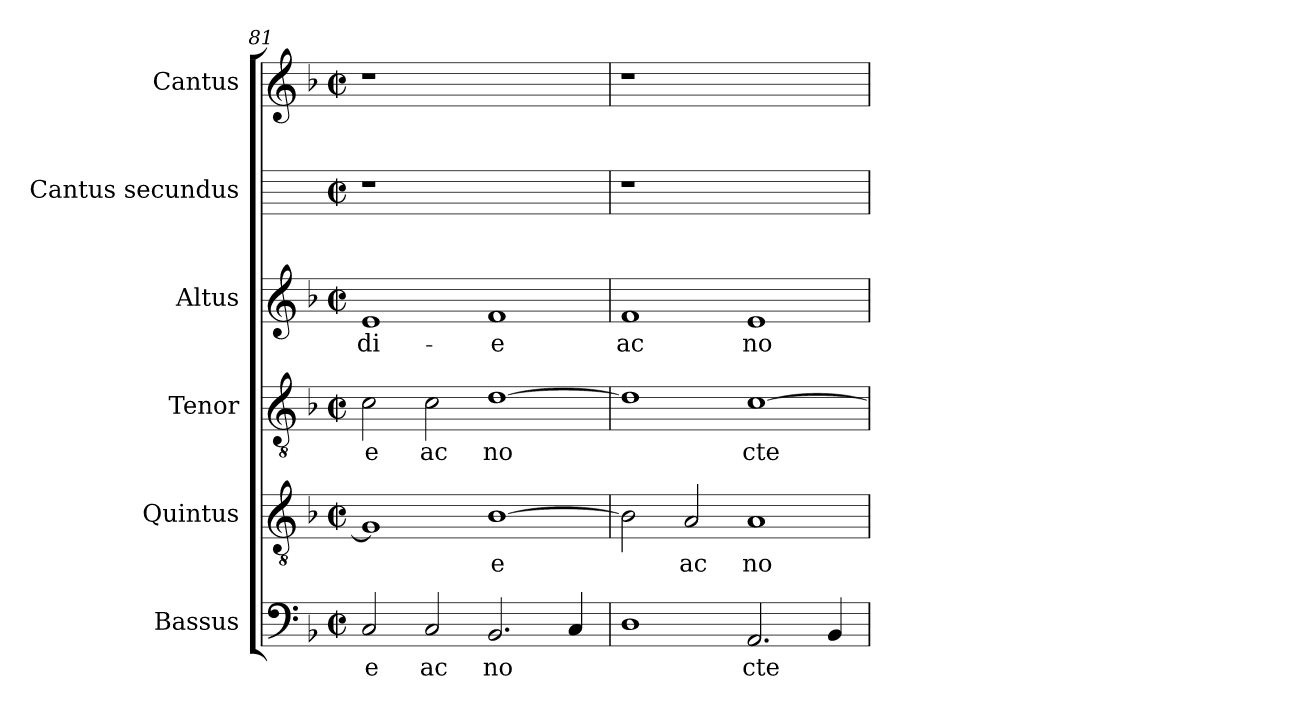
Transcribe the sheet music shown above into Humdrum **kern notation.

**kern	**text	**kern	**text	**kern	**text	**kern	**text	**kern	**kern
*part6	*part6	*part5	*part5	*part4	*part4	*part3	*part3	*part2	*part1
*staff6	*staff6	*staff5	*staff5	*staff4	*staff4	*staff3	*staff3	*staff2	*staff1
*I"Bassus	*	*I"Quintus	*	*I"Tenor	*	*I"Altus	*	*I"Cantus  secundus	*I"Cantus
*I'B	*	*I'Q	*	*I'T	*	*I'A	*	*	*I'C
*clefF4	*	*clefGv2	*	*clefGv2	*	*clefG2	*	*	*clefG2
*k[b-]	*	*k[b-]	*	*k[b-]	*	*k[b-]	*	*k[]	*k[b-]
*F:	*	*F:	*	*F:	*	*F:	*	*C:	*F:
*M2/2	*	*M2/2	*	*M2/2	*	*M2/2	*	*M2/2	*M2/2
*met(c|)	*	*met(c|)	*	*met(c|)	*	*met(c|)	*	*met(c|)	*met(c|)
=81	=81	=81	=81	=81	=81	=81	=81	=81	=81
!	!LO:LY:b:cj	!	!LO:LY:b:cj	!	!LO:LY:b:cj	!	!LO:LY:b:cj	!	!
2C/	e	1G]	.	2c\	e	1e	di-	1r	1r
!	!LO:LY:b:cj	!	!	!	!LO:LY:b:cj	!	!	!	!
2C/	ac	.	.	2c\	ac	.	.	.	.
!	!LO:LY:b:cj	!	!LO:LY:b:cj	!	!LO:LY:b:cj	!	!LO:LY:b:cj	!	!
2.BB-/	no	[>1B-	e	[>1d	no	1f	-e	1ryy	1ryy
!	!LO:LY:b:cj	!	!	!	!	!	!	!	!
4C/	.	.	.	.	.	.	.	.	.
=82	=82	=82	=82	=82	=82	=82	=82	=82	=82
!	!LO:LY:b:cj	!	!LO:LY:b:cj	!	!LO:LY:b:cj	!	!LO:LY:b:cj	!	!
1D	.	2B-\]	.	1d]	.	1f	ac	1r	1r
!	!	!	!LO:LY:b:cj	!	!	!	!	!	!
.	.	2A/	ac	.	.	.	.	.	.
!	!LO:LY:b:cj	!	!LO:LY:b:cj	!	!LO:LY:b:cj	!	!LO:LY:b:cj	!	!
2.AA/	cte	1A	no	[>1c	cte	1e	no-	1ryy	1ryy
!	!LO:LY:b:cj	!	!	!	!	!	!	!	!
4BB-/	.	.	.	.	.	.	.	.	.
=	=	=	=	=	=	=	=	=	=
*-	*-	*-	*-	*-	*-	*-	*-	*-	*-
